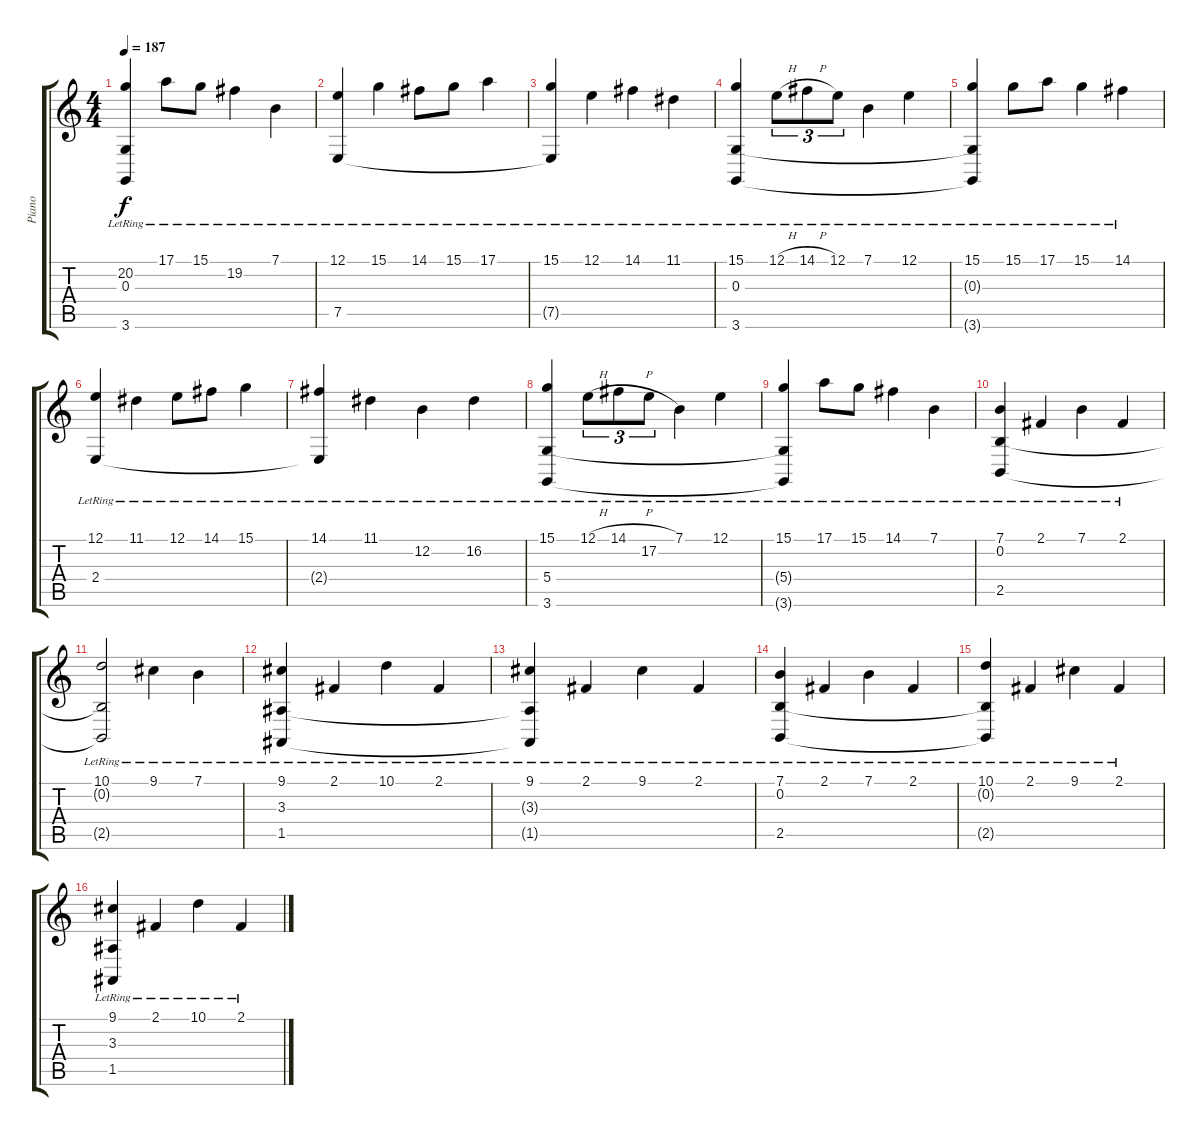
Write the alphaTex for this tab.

\track ("Piano" "Piano") {instrument brightacousticpiano}
\staff {score tabs}
\tuning (E4 B3 G3 D3 A2 E2) {hide}
\ts (4 4)
\tempo 187
\clef g2
\ks c
(20.2{lr} 0.3{t} 3.6{t}).4{dy f} 17.1{lr}.8 15.1{lr}.8 19.2{lr}.4 7.1{lr}.4 |
(12.1{lr} 7.5{lr}).4 15.1{lr}.4 14.1{lr}.8 15.1{lr}.8 17.1{lr}.4 |
(15.1{lr} 7.5{t}).4 12.1{lr}.4 14.1{lr}.4 11.1{lr}.4 |
(15.1{lr} 0.3{lr} 3.6{lr}).4 12.1{h lr}.8{tu (3 2)} 14.1{h lr}.8{tu (3 2)} 12.1{lr}.8{tu (3 2)} 7.1{lr}.4 12.1{lr}.4 |
(15.1{lr} 0.3{t} 3.6{t}).4 15.1{lr}.8 17.1{lr}.8 15.1{lr}.4 14.1{lr}.4 |
(12.1{lr} 2.4{lr}).4 11.1{lr}.4 12.1{lr}.8 14.1{lr}.8 15.1{lr}.4 |
(14.1{lr} 2.4{t}).4 11.1{lr}.4 12.2{lr}.4 16.2{lr}.4 |
(15.1{lr} 5.4{lr} 3.6{lr}).4 12.1{h lr}.8{tu (3 2)} 14.1{h lr}.8{tu (3 2)} 17.2{lr}.8{tu (3 2)} 7.1{lr}.4 12.1{lr}.4 |
(15.1{lr} 5.4{t} 3.6{t}).4 17.1{lr}.8 15.1{lr}.8 14.1{lr}.4 7.1{lr}.4 |
(7.1{lr} 0.2{lr} 2.5{lr}).4 2.1{lr}.4 7.1{lr}.4 2.1{lr}.4 |
(10.1{lr} 0.2{t} 2.5{t}).2 9.1{lr}.4 7.1{lr}.4 |
(9.1{lr} 3.3{lr} 1.5{lr}).4 2.1{lr}.4 10.1{lr}.4 2.1{lr}.4 |
(9.1{lr} 3.3{t} 1.5{t}).4 2.1{lr}.4 9.1{lr}.4 2.1{lr}.4 |
(7.1{lr} 0.2{lr} 2.5{lr}).4 2.1{lr}.4 7.1{lr}.4 2.1{lr}.4 |
(10.1{lr} 0.2{t} 2.5{t}).4 2.1{lr}.4 9.1{lr}.4 2.1{lr}.4 |
(9.1{lr} 3.3{lr} 1.5{lr}).4 2.1{lr}.4 10.1{lr}.4 2.1{lr}.4
